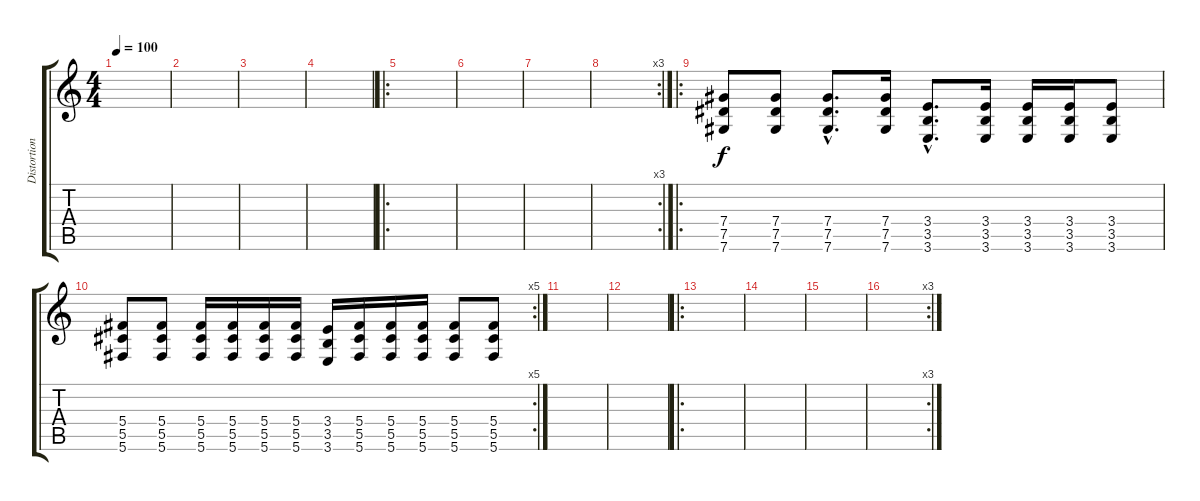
\track ("Distortion" "Distortion") {instrument distortionguitar}
\staff {score tabs}
\tuning (Eb4 Bb3 Gb3 Db3 Ab2 Db2) {hide}
\ts (4 4)
\tempo 100
\clef g2
\ks c
|
|
|
|
\ro
|
|
|
\rc 3
|
\ro
(7.4 7.5 7.6).8 (7.4 7.5 7.6).8 (7.4{hac} 7.5{hac} 7.6{hac}).8{d} (7.4 7.5 7.6).16 (3.4{hac} 3.5{hac} 3.6{hac}).8{d} (3.4 3.5 3.6).16 (3.4 3.5 3.6).16 (3.4 3.5 3.6).16 (3.4 3.5 3.6).8 |
\rc 5
(5.4 5.5 5.6).8 (5.4 5.5 5.6).8 (5.4 5.5 5.6).16 (5.4 5.5 5.6).16 (5.4 5.5 5.6).16 (5.4 5.5 5.6).16 (3.4 3.5 3.6).16 (5.4 5.5 5.6).16 (5.4 5.5 5.6).16 (5.4 5.5 5.6).16 (5.4 5.5 5.6).8 (5.4 5.5 5.6).8 |
|
|
\ro
|
|
|
\rc 3
